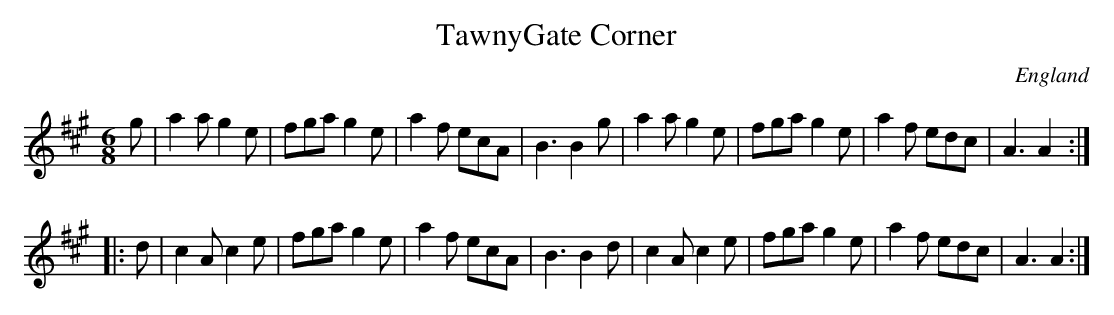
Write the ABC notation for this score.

X:1
T:TawnyGate Corner
M:6/8
O:England
K:A major
g|\
a2a g2e |fga g2e |a2f ecA |B3 B2g |\
a2a g2e |fga g2e |a2f edc |A3A2 ::
d|\
c2A c2e |fga g2e |a2f ecA |B3B2d |\
c2Ac2e  |fga g2e |a2f edc |A3A2 :|
